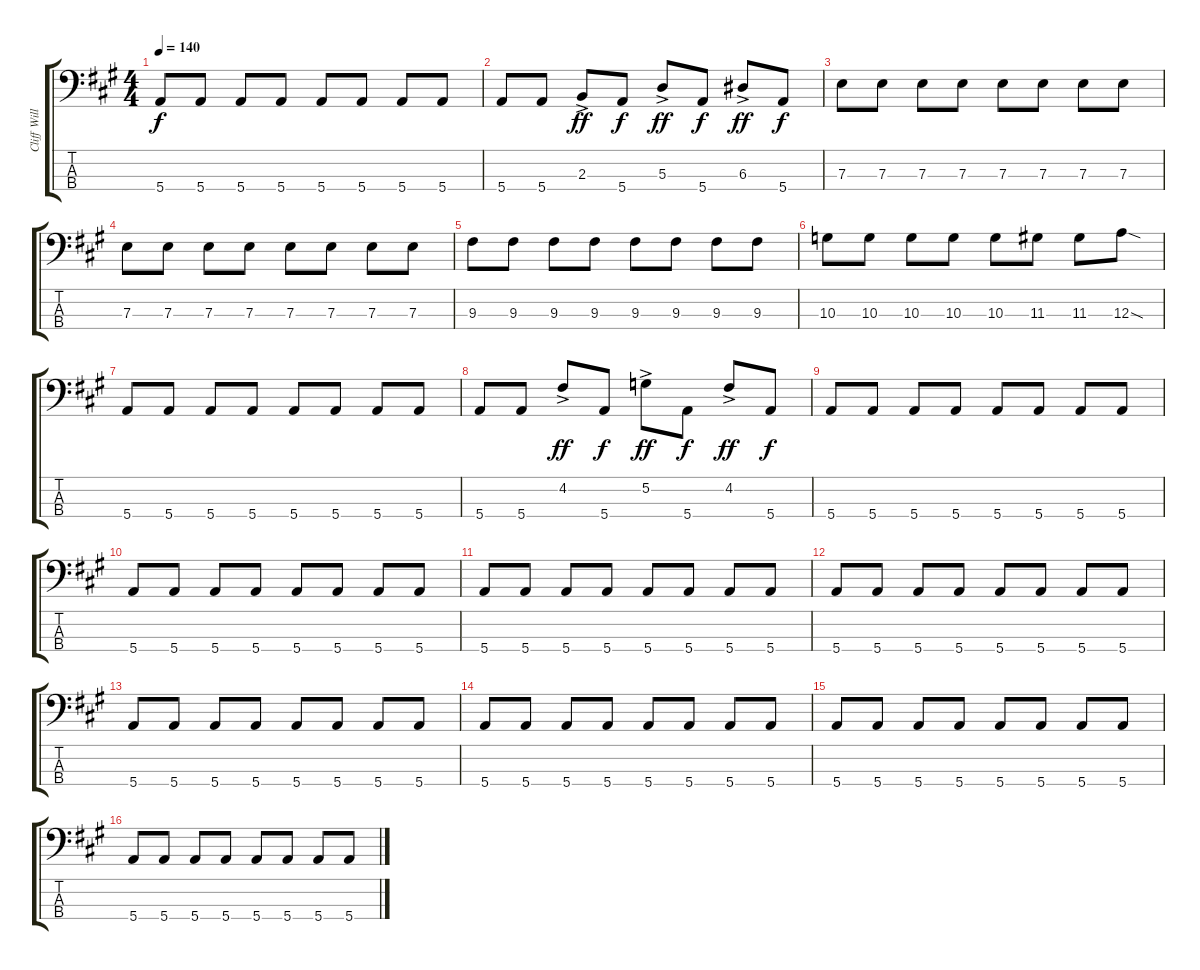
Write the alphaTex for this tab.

\track ("Cliff Williams" "Cliff Will") {instrument electricbassfinger}
\staff {score tabs}
\tuning (G2 D2 A1 E1) {hide}
\ts (4 4)
\tempo 140
\clef f4
\ks a
5.4.8{dy f} 5.4.8 5.4.8 5.4.8 5.4.8 5.4.8 5.4.8 5.4.8 |
5.4.8 5.4.8 2.3{ac}.8{dy ff} 5.4.8{dy f} 5.3{ac}.8{dy ff} 5.4.8{dy f} 6.3{ac}.8{dy ff} 5.4.8{dy f} |
7.3.8 7.3.8 7.3.8 7.3.8 7.3.8 7.3.8 7.3.8 7.3.8 |
7.3.8 7.3.8 7.3.8 7.3.8 7.3.8 7.3.8 7.3.8 7.3.8 |
9.3.8 9.3.8 9.3.8 9.3.8 9.3.8 9.3.8 9.3.8 9.3.8 |
10.3.8 10.3.8 10.3.8 10.3.8 10.3.8 11.3.8 11.3.8 12.3{sod}.8 |
5.4.8 5.4.8 5.4.8 5.4.8 5.4.8 5.4.8 5.4.8 5.4.8 |
5.4.8 5.4.8 4.2{ac}.8{dy ff} 5.4.8{dy f} 5.2{ac}.8{dy ff} 5.4.8{dy f} 4.2{ac}.8{dy ff} 5.4.8{dy f} |
5.4.8 5.4.8 5.4.8 5.4.8 5.4.8 5.4.8 5.4.8 5.4.8 |
5.4.8 5.4.8 5.4.8 5.4.8 5.4.8 5.4.8 5.4.8 5.4.8 |
5.4.8 5.4.8 5.4.8 5.4.8 5.4.8 5.4.8 5.4.8 5.4.8 |
5.4.8 5.4.8 5.4.8 5.4.8 5.4.8 5.4.8 5.4.8 5.4.8 |
5.4.8 5.4.8 5.4.8 5.4.8 5.4.8 5.4.8 5.4.8 5.4.8 |
5.4.8 5.4.8 5.4.8 5.4.8 5.4.8 5.4.8 5.4.8 5.4.8 |
5.4.8 5.4.8 5.4.8 5.4.8 5.4.8 5.4.8 5.4.8 5.4.8 |
5.4.8 5.4.8 5.4.8 5.4.8 5.4.8 5.4.8 5.4.8 5.4.8
